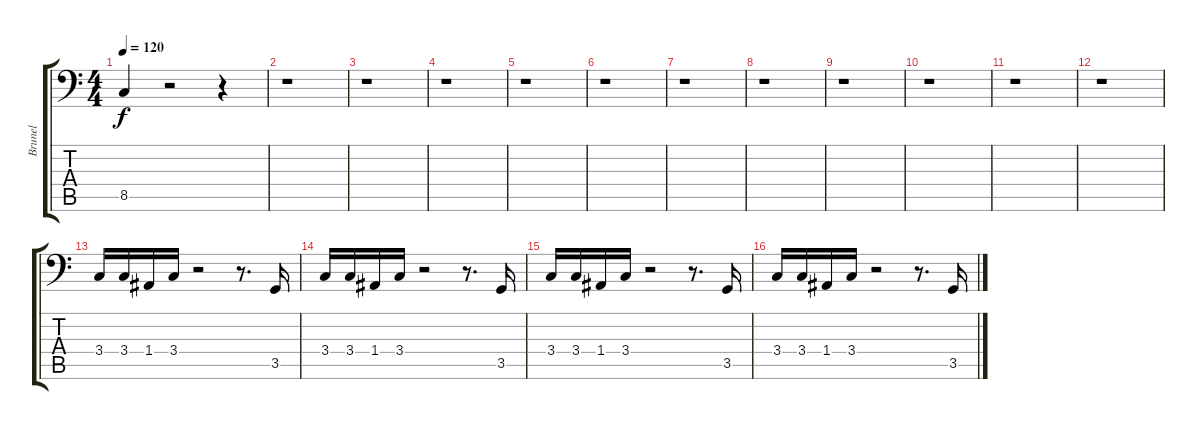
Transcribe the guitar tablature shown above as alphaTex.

\track ("Brunel" "Brunel") {instrument electricbassfinger}
\staff {score tabs}
\tuning (C3 G2 D2 A1 E1 B0) {hide}
\ts (4 4)
\tempo 120
\clef f4
\ks c
8.5.4{dy f} r.2 r.4 |
r.1 |
r.1 |
r.1 |
r.1 |
r.1 |
r.1 |
r.1 |
r.1 |
r.1 |
r.1 |
r.1 |
3.4.16 3.4.16 1.4.16 3.4.16 r.2 r.8{d} 3.5.16 |
3.4.16 3.4.16 1.4.16 3.4.16 r.2 r.8{d} 3.5.16 |
3.4.16 3.4.16 1.4.16 3.4.16 r.2 r.8{d} 3.5.16 |
3.4.16 3.4.16 1.4.16 3.4.16 r.2 r.8{d} 3.5.16
